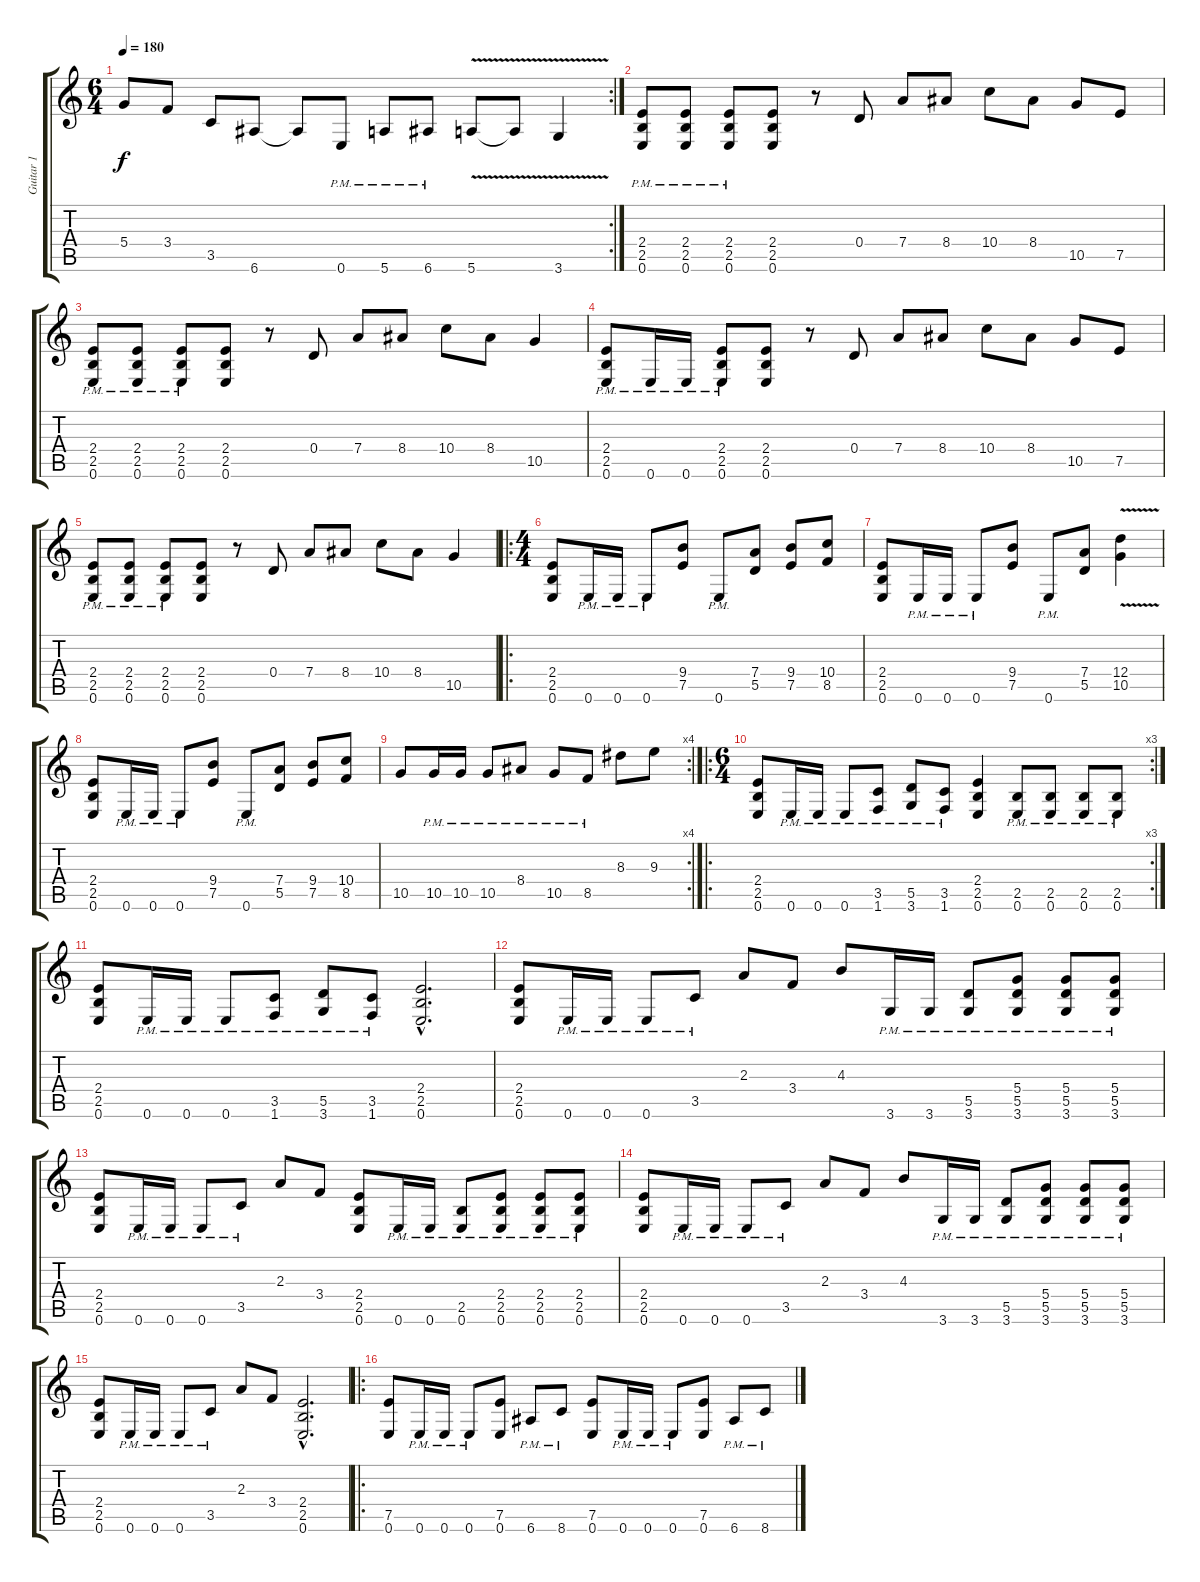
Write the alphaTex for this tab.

\track ("Guitar 1" "Guitar 1") {instrument distortionguitar}
\staff {score tabs}
\tuning (E4 B3 G3 D3 A2 E2) {hide}
\rc 2
\ts (6 4)
\tempo 180
\clef g2
\ks c
5.4.8{dy f} 3.4.8 3.5.8 6.6.8 6.6{t}.8 0.6{pm}.8 5.6{pm}.8 6.6{pm}.8 5.6{v}.8 5.6{t}.8 3.6{v}.4 |
(2.4{pm} 2.5{pm} 0.6{pm}).8 (2.4{pm} 2.5{pm} 0.6{pm}).8 (2.4{pm} 2.5{pm} 0.6{pm}).8 (2.4 2.5 0.6).8 r.8 0.4.8 7.4.8 8.4.8 10.4.8 8.4.8 10.5.8 7.5.8 |
(2.4{pm} 2.5{pm} 0.6{pm}).8 (2.4{pm} 2.5{pm} 0.6{pm}).8 (2.4{pm} 2.5{pm} 0.6{pm}).8 (2.4 2.5 0.6).8 r.8 0.4.8 7.4.8 8.4.8 10.4.8 8.4.8 10.5.4 |
(2.4{pm} 2.5{pm} 0.6{pm}).8 0.6{pm}.16 0.6{pm}.16 (2.4{pm} 2.5{pm} 0.6{pm}).8 (2.4 2.5 0.6).8 r.8 0.4.8 7.4.8 8.4.8 10.4.8 8.4.8 10.5.8 7.5.8 |
(2.4{pm} 2.5{pm} 0.6{pm}).8 (2.4{pm} 2.5{pm} 0.6{pm}).8 (2.4{pm} 2.5{pm} 0.6{pm}).8 (2.4 2.5 0.6).8 r.8 0.4.8 7.4.8 8.4.8 10.4.8 8.4.8 10.5.4 |
\ro
\ts (4 4)
(2.4 2.5 0.6).8 0.6{pm}.16 0.6{pm}.16 0.6{pm}.8 (9.4 7.5).8 0.6{pm}.8 (7.4 5.5).8 (9.4 7.5).8 (10.4 8.5).8 |
(2.4 2.5 0.6).8 0.6{pm}.16 0.6{pm}.16 0.6{pm}.8 (9.4 7.5).8 0.6{pm}.8 (7.4 5.5).8 (12.4{v} 10.5{v}).4 |
(2.4 2.5 0.6).8 0.6{pm}.16 0.6{pm}.16 0.6{pm}.8 (9.4 7.5).8 0.6{pm}.8 (7.4 5.5).8 (9.4 7.5).8 (10.4 8.5).8 |
\rc 4
10.5.8 10.5{pm}.16 10.5{pm}.16 10.5{pm}.8 8.4{pm}.8 10.5{pm}.8 8.5{pm}.8 8.3.8 9.3.8 |
\ro
\rc 3
\ts (6 4)
(2.4 2.5 0.6).8 0.6{pm}.16 0.6{pm}.16 0.6{pm}.8 (3.5{pm} 1.6{pm}).8 (5.5{pm} 3.6{pm}).8 (3.5{pm} 1.6{pm}).8 (2.4 2.5 0.6).4 (2.5{pm} 0.6{pm}).8 (2.5{pm} 0.6{pm}).8 (2.5{pm} 0.6{pm}).8 (2.5{pm} 0.6{pm}).8 |
(2.4 2.5 0.6).8 0.6{pm}.16 0.6{pm}.16 0.6{pm}.8 (3.5{pm} 1.6{pm}).8 (5.5{pm} 3.6{pm}).8 (3.5{pm} 1.6{pm}).8 (2.4{hac} 2.5{hac} 0.6{hac}).2{d} |
(2.4 2.5 0.6).8 0.6{pm}.16 0.6{pm}.16 0.6{pm}.8 3.5{pm}.8 2.3.8 3.4.8 4.3.8 3.6{pm}.16 3.6{pm}.16 (5.5{pm} 3.6{pm}).8 (5.4{pm} 5.5{pm} 3.6{pm}).8 (5.4{pm} 5.5{pm} 3.6{pm}).8 (5.4{pm} 5.5{pm} 3.6{pm}).8 |
(2.4 2.5 0.6).8 0.6{pm}.16 0.6{pm}.16 0.6{pm}.8 3.5{pm}.8 2.3.8 3.4.8 (2.4 2.5 0.6).8 0.6{pm}.16 0.6{pm}.16 (2.5{pm} 0.6{pm}).8 (2.4{pm} 2.5{pm} 0.6{pm}).8 (2.4{pm} 2.5{pm} 0.6{pm}).8 (2.4{pm} 2.5{pm} 0.6{pm}).8 |
(2.4 2.5 0.6).8 0.6{pm}.16 0.6{pm}.16 0.6{pm}.8 3.5{pm}.8 2.3.8 3.4.8 4.3.8 3.6{pm}.16 3.6{pm}.16 (5.5{pm} 3.6{pm}).8 (5.4{pm} 5.5{pm} 3.6{pm}).8 (5.4{pm} 5.5{pm} 3.6{pm}).8 (5.4{pm} 5.5{pm} 3.6{pm}).8 |
(2.4 2.5 0.6).8 0.6{pm}.16 0.6{pm}.16 0.6{pm}.8 3.5{pm}.8 2.3.8 3.4.8 (2.4{hac} 2.5{hac} 0.6{hac}).2{d} |
\ro
(7.5 0.6).8 0.6{pm}.16 0.6{pm}.16 0.6{pm}.8 (7.5 0.6).8 6.6{pm}.8 8.6{pm}.8 (7.5 0.6).8 0.6{pm}.16 0.6{pm}.16 0.6{pm}.8 (7.5 0.6).8 6.6{pm}.8 8.6{pm}.8
